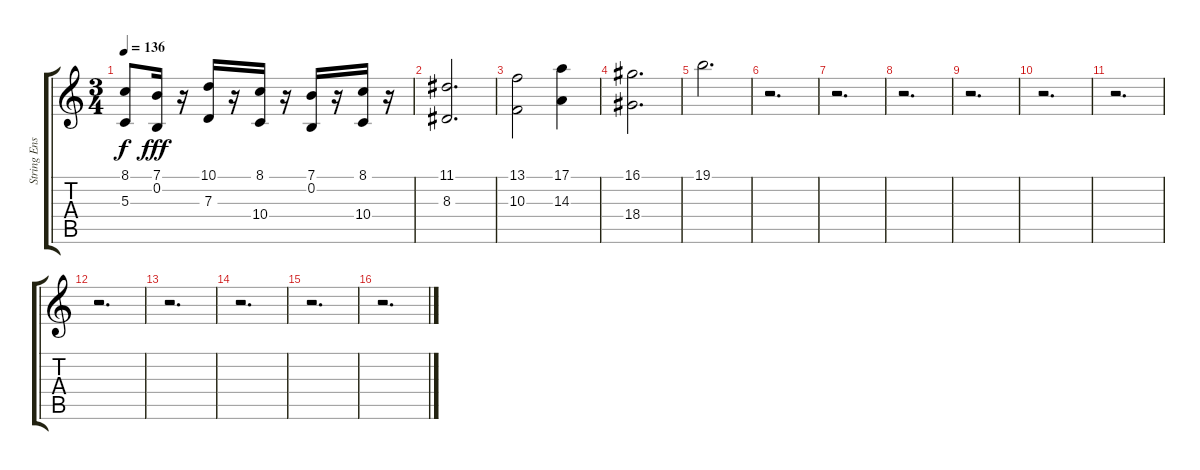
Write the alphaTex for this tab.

\track ("String Ensemble 1" "String Ens") {instrument stringensemble1}
\staff {score tabs}
\tuning (E4 B3 G3 D3 A2 E2) {hide}
\ts (3 4)
\tempo 136
\clef g2
\ks c
(8.1{t} 5.3{t}).8{dy f} (7.1 0.2).16{dy fff} r.16 (10.1 7.3).16 r.16 (8.1 10.4).16 r.16 (7.1 0.2).16 r.16 (8.1 10.4).16 r.16 |
(11.1 8.3).2{d} |
(13.1 10.3).2 (17.1 14.3).4 |
(16.1 18.4).2{d} |
19.1.2{d} |
r.2{d} |
r.2{d} |
r.2{d} |
r.2{d} |
r.2{d} |
r.2{d} |
r.2{d} |
r.2{d} |
r.2{d} |
r.2{d} |
r.2{d}
